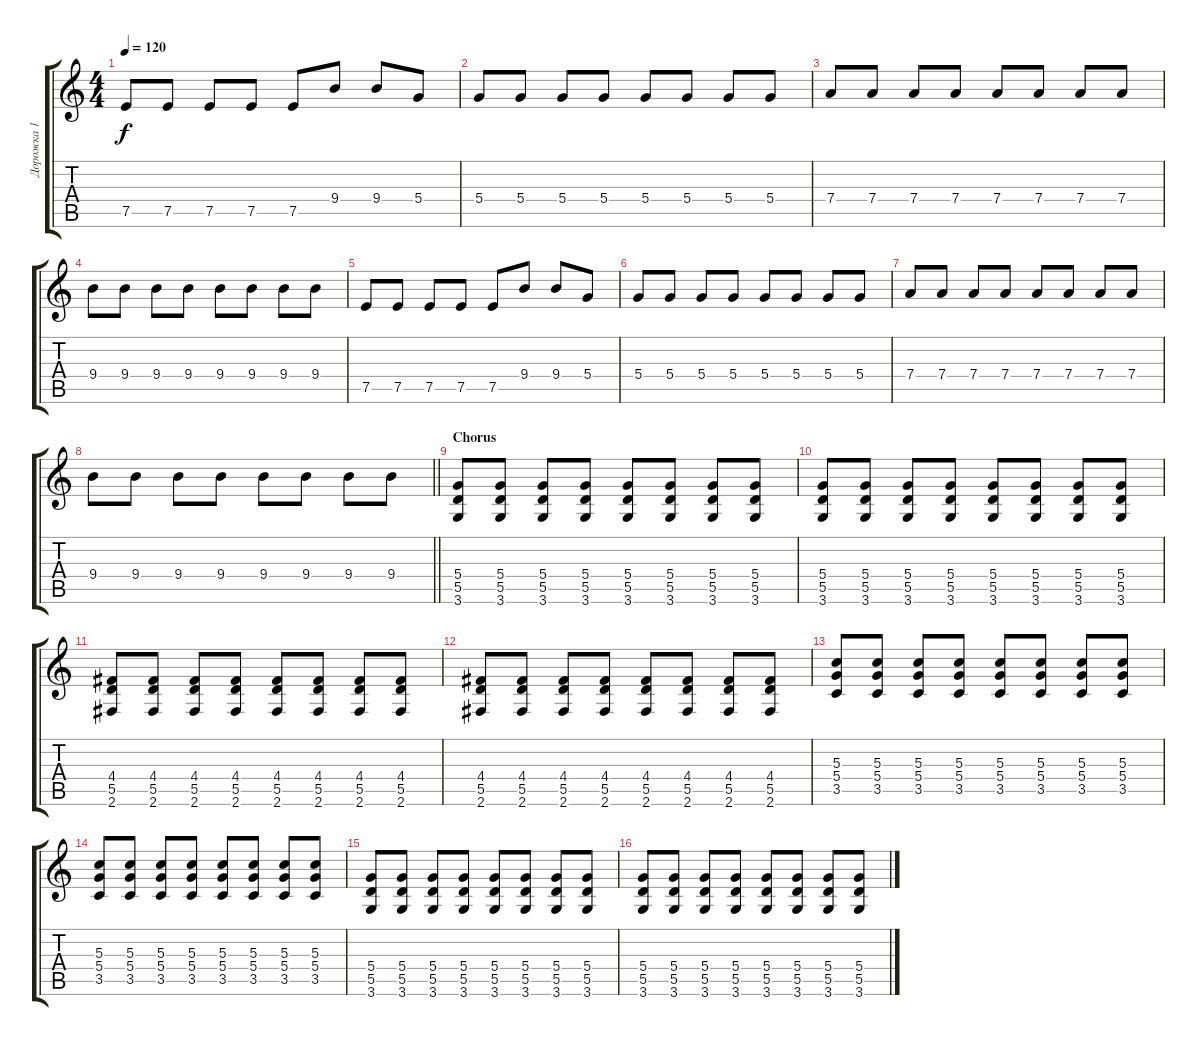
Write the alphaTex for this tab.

\track ("Дорожка 1" "Дорожка 1") {instrument distortionguitar}
\staff {score tabs}
\tuning (E4 B3 G3 D3 A2 E2) {hide}
\ts (4 4)
\tempo 120
\clef g2
\ks c
7.5.8{dy f} 7.5.8 7.5.8 7.5.8 7.5.8 9.4.8 9.4.8 5.4.8 |
5.4.8 5.4.8 5.4.8 5.4.8 5.4.8 5.4.8 5.4.8 5.4.8 |
7.4.8 7.4.8 7.4.8 7.4.8 7.4.8 7.4.8 7.4.8 7.4.8 |
9.4.8 9.4.8 9.4.8 9.4.8 9.4.8 9.4.8 9.4.8 9.4.8 |
7.5.8 7.5.8 7.5.8 7.5.8 7.5.8 9.4.8 9.4.8 5.4.8 |
5.4.8 5.4.8 5.4.8 5.4.8 5.4.8 5.4.8 5.4.8 5.4.8 |
7.4.8 7.4.8 7.4.8 7.4.8 7.4.8 7.4.8 7.4.8 7.4.8 |
\barLineRight lightlight
9.4.8 9.4.8 9.4.8 9.4.8 9.4.8 9.4.8 9.4.8 9.4.8 |
\section ("" "Chorus")
(5.4 5.5 3.6).8 (5.4 5.5 3.6).8 (5.4 5.5 3.6).8 (5.4 5.5 3.6).8 (5.4 5.5 3.6).8 (5.4 5.5 3.6).8 (5.4 5.5 3.6).8 (5.4 5.5 3.6).8 |
(5.4 5.5 3.6).8 (5.4 5.5 3.6).8 (5.4 5.5 3.6).8 (5.4 5.5 3.6).8 (5.4 5.5 3.6).8 (5.4 5.5 3.6).8 (5.4 5.5 3.6).8 (5.4 5.5 3.6).8 |
(4.4 5.5 2.6).8 (4.4 5.5 2.6).8 (4.4 5.5 2.6).8 (4.4 5.5 2.6).8 (4.4 5.5 2.6).8 (4.4 5.5 2.6).8 (4.4 5.5 2.6).8 (4.4 5.5 2.6).8 |
(4.4 5.5 2.6).8 (4.4 5.5 2.6).8 (4.4 5.5 2.6).8 (4.4 5.5 2.6).8 (4.4 5.5 2.6).8 (4.4 5.5 2.6).8 (4.4 5.5 2.6).8 (4.4 5.5 2.6).8 |
(5.3 5.4 3.5).8 (5.3 5.4 3.5).8 (5.3 5.4 3.5).8 (5.3 5.4 3.5).8 (5.3 5.4 3.5).8 (5.3 5.4 3.5).8 (5.3 5.4 3.5).8 (5.3 5.4 3.5).8 |
(5.3 5.4 3.5).8 (5.3 5.4 3.5).8 (5.3 5.4 3.5).8 (5.3 5.4 3.5).8 (5.3 5.4 3.5).8 (5.3 5.4 3.5).8 (5.3 5.4 3.5).8 (5.3 5.4 3.5).8 |
(5.4 5.5 3.6).8 (5.4 5.5 3.6).8 (5.4 5.5 3.6).8 (5.4 5.5 3.6).8 (5.4 5.5 3.6).8 (5.4 5.5 3.6).8 (5.4 5.5 3.6).8 (5.4 5.5 3.6).8 |
(5.4 5.5 3.6).8 (5.4 5.5 3.6).8 (5.4 5.5 3.6).8 (5.4 5.5 3.6).8 (5.4 5.5 3.6).8 (5.4 5.5 3.6).8 (5.4 5.5 3.6).8 (5.4 5.5 3.6).8
